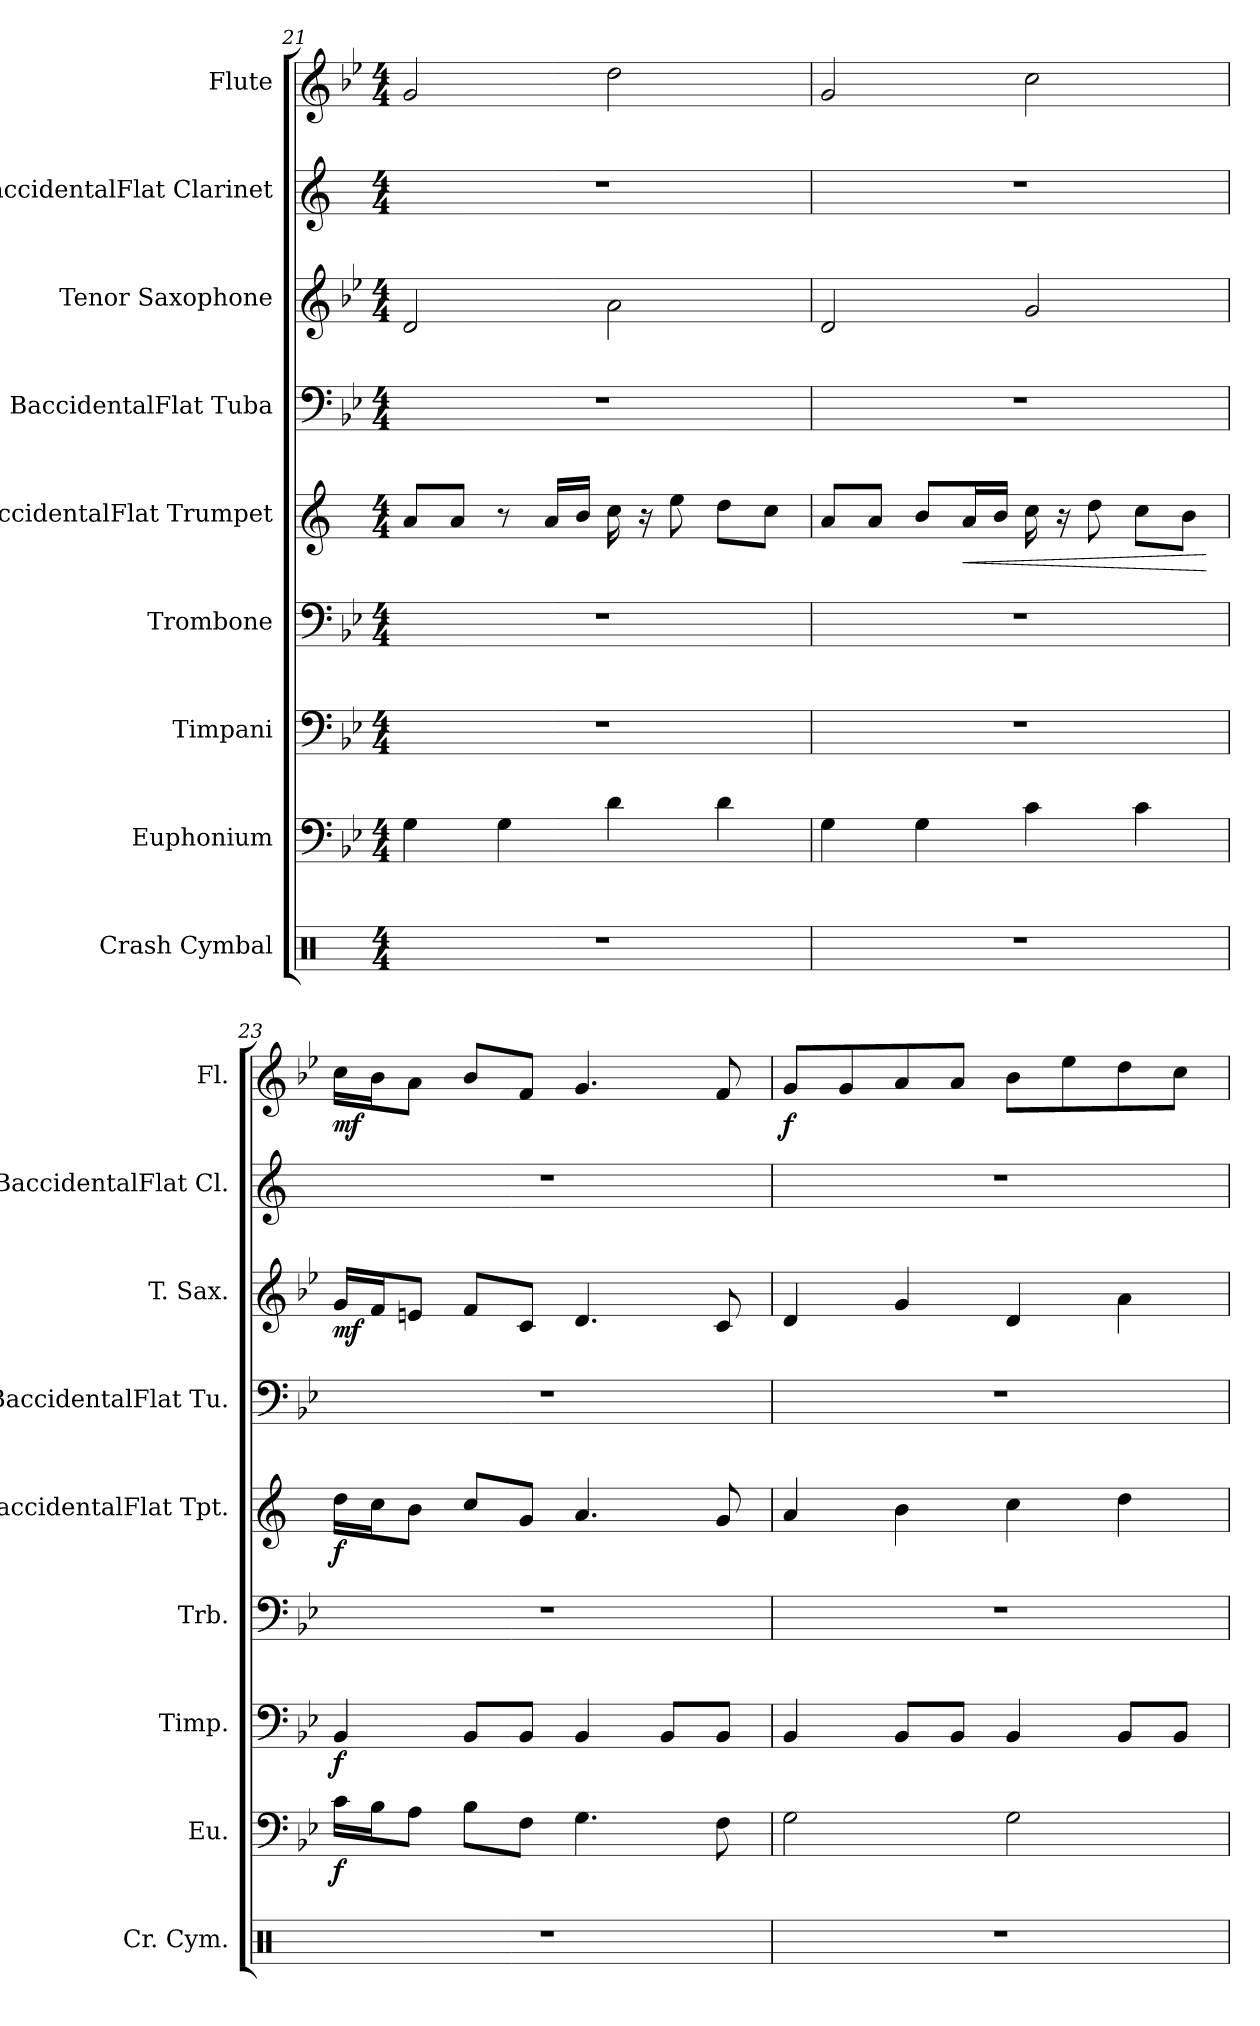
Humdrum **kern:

**kern	**kern	**dynam	**kern	**dynam	**kern	**kern	**dynam	**kern	**kern	**dynam	**kern	**kern	**dynam
*part9	*part8	*part8	*part7	*part7	*part6	*part5	*part5	*part4	*part3	*part3	*part2	*part1	*part1
*staff9	*staff8	*staff8	*staff7	*staff7	*staff6	*staff5	*staff5	*staff4	*staff3	*staff3	*staff2	*staff1	*staff1
*I"Crash Cymbal	*I"Euphonium	*	*I"Timpani	*	*I"Trombone	*I"BaccidentalFlat Trumpet	*	*I"BaccidentalFlat Tuba	*I"Tenor Saxophone	*	*I"BaccidentalFlat Clarinet	*I"Flute	*
*I'Cr. Cym.	*I'Eu.	*	*I'Timp.	*	*I'Trb.	*I'BaccidentalFlat Tpt.	*	*I'BaccidentalFlat Tu.	*I'T. Sax.	*	*I'BaccidentalFlat Cl.	*I'Fl.	*
!!LO:PB:g=z
*clefX	*clefF4	*	*clefF4	*	*clefF4	*clefG2	*	*clefF4	*clefG2	*	*clefG2	*clefG2	*
*	*	*	*	*	*	*ITrd1c2	*	*	*ITrd8c14	*	*ITrd1c2	*	*
*k[]	*k[b-e-]	*	*k[b-e-]	*	*k[b-e-]	*k[b-e-]	*	*k[b-e-]	*k[b-e-]	*	*k[b-e-]	*k[b-e-]	*
*M4/4	*M4/4	*	*M4/4	*	*M4/4	*M4/4	*	*M4/4	*M4/4	*	*M4/4	*M4/4	*
=21	=21	=21	=21	=21	=21	=21	=21	=21	=21	=21	=21	=21	=21
1r	4G\	.	1r	.	1r	8g/L	.	1r	2D/	.	1r	2g/	.
.	.	.	.	.	.	8g/J	.	.	.	.	.	.	.
.	4G\	.	.	.	.	8r	.	.	.	.	.	.	.
.	.	.	.	.	.	16g/LL	.	.	.	.	.	.	.
.	.	.	.	.	.	16a/JJ	.	.	.	.	.	.	.
.	4d\	.	.	.	.	16b-\	.	.	2A\	.	.	2dd\	.
.	.	.	.	.	.	16r	.	.	.	.	.	.	.
.	.	.	.	.	.	8dd\	.	.	.	.	.	.	.
.	4d\	.	.	.	.	8cc\L	.	.	.	.	.	.	.
.	.	.	.	.	.	8b-\J	.	.	.	.	.	.	.
=22	=22	=22	=22	=22	=22	=22	=22	=22	=22	=22	=22	=22	=22
1r	4G\	.	1r	.	1r	8g/L	.	1r	2D/	.	1r	2g/	.
.	.	.	.	.	.	8g/J	.	.	.	.	.	.	.
.	4G\	.	.	.	.	8a/L	.	.	.	.	.	.	.
!	!	!	!	!	!	!	!LO:HP:b	!	!	!	!	!	!
.	.	.	.	.	.	16g/L	<	.	.	.	.	.	.
.	.	.	.	.	.	16a/JJ	.	.	.	.	.	.	.
.	4c\	.	.	.	.	16b-\	.	.	2G/	.	.	2cc\	.
.	.	.	.	.	.	16r	.	.	.	.	.	.	.
.	.	.	.	.	.	8cc\	.	.	.	.	.	.	.
.	4c\	.	.	.	.	8b-\L	.	.	.	.	.	.	.
.	.	.	.	.	.	8a\J	.	.	.	.	.	.	.
.	.	.	.	.	.	.	[	.	.	.	.	.	.
=23	=23	=23	=23	=23	=23	=23	=23	=23	=23	=23	=23	=23	=23
!	!	!LO:DY:b	!	!LO:DY:b	!	!	!LO:DY:b	!	!	!LO:DY:b	!	!	!LO:DY:b
1r	16c\LL	f	4BB-/	f	1r	16cc\LL	f	1r	16G/LL	mf	1r	16cc\LL	mf
.	16B-\J	.	.	.	.	16b-\J	.	.	16F/J	.	.	16b-\J	.
.	8A\J	.	.	.	.	8a\J	.	.	8En/J	.	.	8a\J	.
.	8B-\L	.	8BB-/L	.	.	8b-/L	.	.	8F/L	.	.	8b-/L	.
.	8F\J	.	8BB-/J	.	.	8f/J	.	.	8C/J	.	.	8f/J	.
.	4.G\	.	4BB-/	.	.	4.g/	.	.	4.D/	.	.	4.g/	.
.	.	.	8BB-/L	.	.	.	.	.	.	.	.	.	.
.	8F\	.	8BB-/J	.	.	8f/	.	.	8C/	.	.	8f/	.
=24	=24	=24	=24	=24	=24	=24	=24	=24	=24	=24	=24	=24	=24
!	!	!	!	!	!	!	!	!	!	!	!	!	!LO:DY:b
1r	2G\	.	4BB-/	.	1r	4g/	.	1r	4D/	.	1r	8g/L	f
.	.	.	.	.	.	.	.	.	.	.	.	8g/	.
.	.	.	8BB-/L	.	.	4a\	.	.	4G/	.	.	8a/	.
.	.	.	8BB-/J	.	.	.	.	.	.	.	.	8a/J	.
.	2G\	.	4BB-/	.	.	4b-\	.	.	4D/	.	.	8b-\L	.
.	.	.	.	.	.	.	.	.	.	.	.	8ee-\	.
.	.	.	8BB-/L	.	.	4cc\	.	.	4A\	.	.	8dd\	.
.	.	.	8BB-/J	.	.	.	.	.	.	.	.	8cc\J	.
=	=	=	=	=	=	=	=	=	=	=	=	=	=
*-	*-	*-	*-	*-	*-	*-	*-	*-	*-	*-	*-	*-	*-
